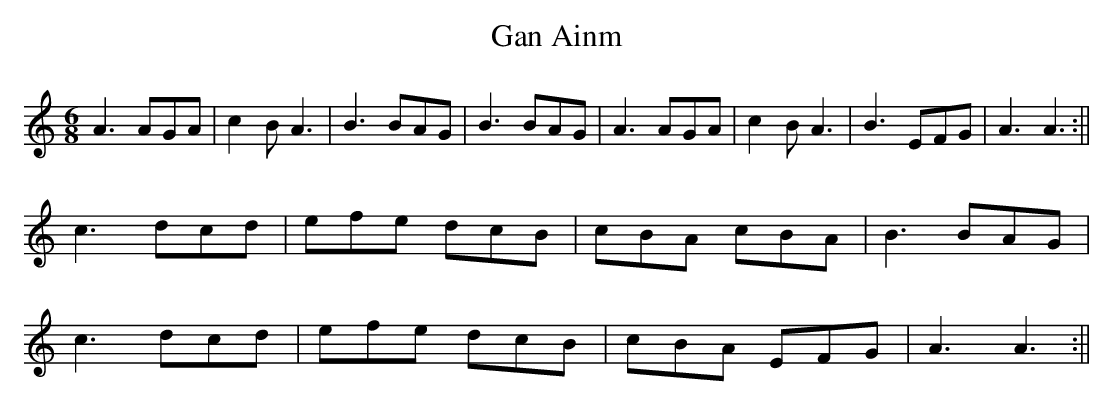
X:1
T:Gan Ainm
M:6/8
L:1/8
K:C
A3 AGA|c2B A3|B3 BAG|B3 BAG|\
A3 AGA|c2B A3|B3 EFG|A3 A3:||
c3 dcd|efe dcB|cBA cBA|B3 BAG|
c3 dcd|efe dcB|cBA EFG|A3 A3:||
